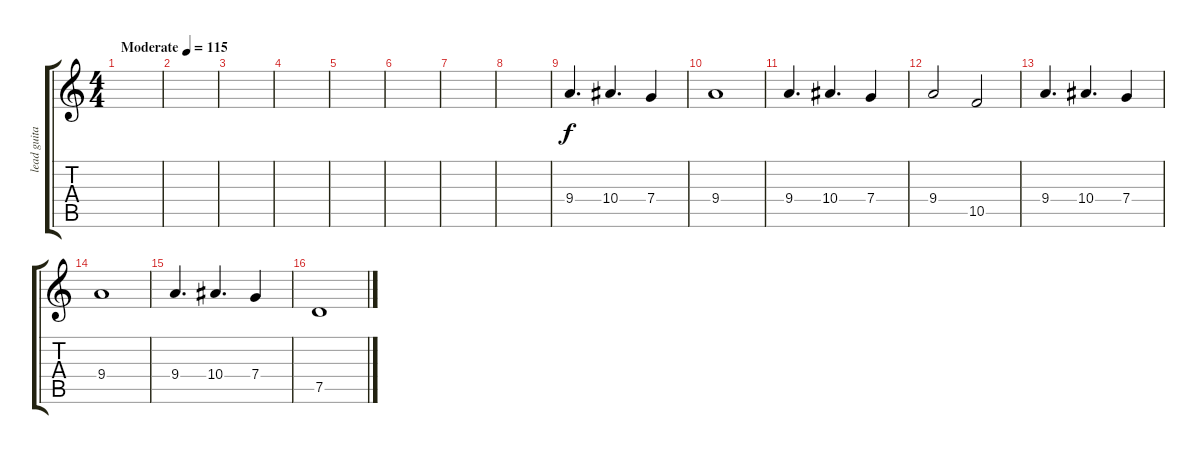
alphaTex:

\track ("lead guitar" "lead guita") {instrument distortionguitar}
\staff {score tabs}
\tuning (D4 A3 F3 C3 G2 D2) {hide}
\ts (4 4)
\tempo (115 "Moderate")
\clef g2
\ks c
|
|
|
|
|
|
|
|
9.4.4{d} 10.4.4{d} 7.4.4 |
9.4.1 |
9.4.4{d} 10.4.4{d} 7.4.4 |
9.4.2 10.5.2 |
9.4.4{d} 10.4.4{d} 7.4.4 |
9.4.1 |
9.4.4{d} 10.4.4{d} 7.4.4 |
7.5.1
